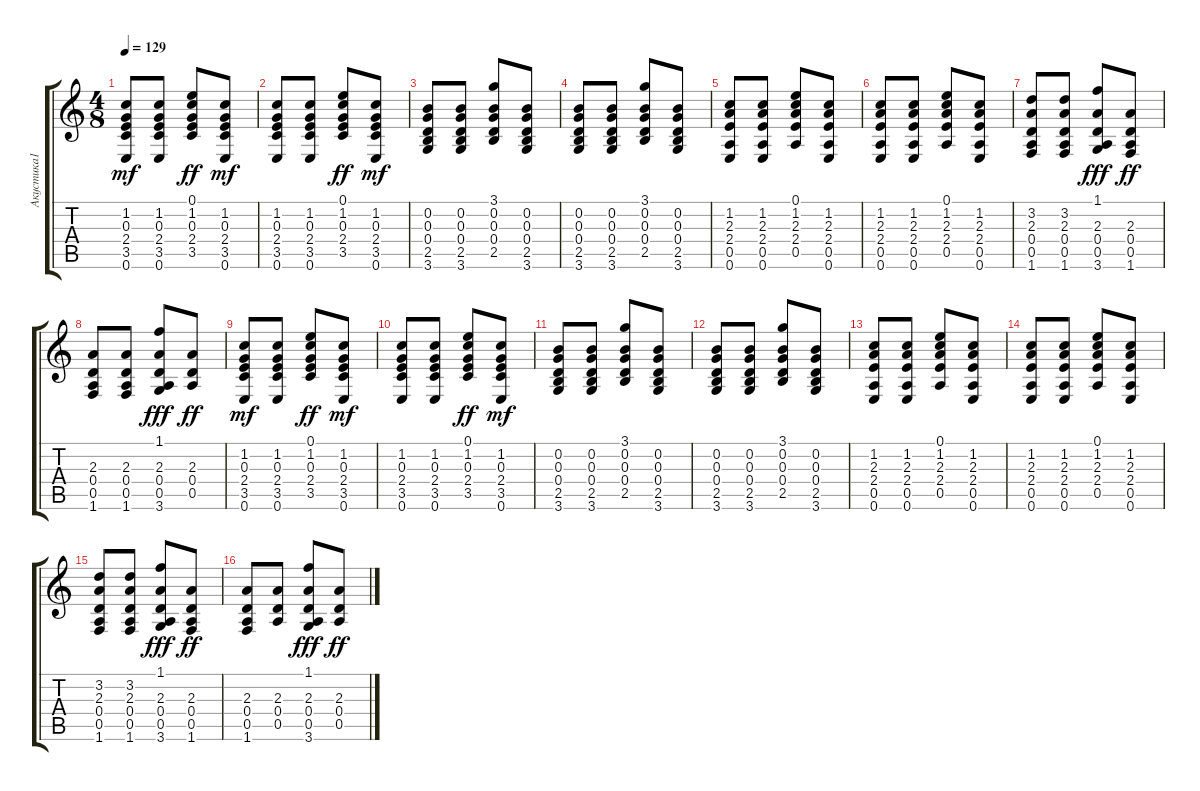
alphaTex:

\track ("Акустика1" "Акустика1") {instrument acousticguitarsteel}
\staff {score tabs}
\tuning (E4 B3 G3 D3 A2 E2) {hide}
\ts (4 8)
\tempo 129
\clef g2
\ks c
(1.2 0.3 2.4 3.5 0.6).8{dy mf} (1.2 0.3 2.4 3.5 0.6).8 (0.1 1.2 0.3 2.4 3.5).8{dy ff} (1.2 0.3 2.4 3.5 0.6).8{dy mf} |
(1.2 0.3 2.4 3.5 0.6).8 (1.2 0.3 2.4 3.5 0.6).8 (0.1 1.2 0.3 2.4 3.5).8{dy ff} (1.2 0.3 2.4 3.5 0.6).8{dy mf} |
(0.2 0.3 0.4 2.5 3.6).8 (0.2 0.3 0.4 2.5 3.6).8 (3.1 0.2 0.3 0.4 2.5).8 (0.2 0.3 0.4 2.5 3.6).8 |
(0.2 0.3 0.4 2.5 3.6).8 (0.2 0.3 0.4 2.5 3.6).8 (3.1 0.2 0.3 0.4 2.5).8 (0.2 0.3 0.4 2.5 3.6).8 |
(1.2 2.3 2.4 0.5 0.6).8 (1.2 2.3 2.4 0.5 0.6).8 (0.1 1.2 2.3 2.4 0.5).8 (1.2 2.3 2.4 0.5 0.6).8 |
(1.2 2.3 2.4 0.5 0.6).8 (1.2 2.3 2.4 0.5 0.6).8 (0.1 1.2 2.3 2.4 0.5).8 (1.2 2.3 2.4 0.5 0.6).8 |
(3.2 2.3 0.4 0.5 1.6).8 (3.2 2.3 0.4 0.5 1.6).8 (1.1 2.3 0.4 0.5 3.6).8{dy fff} (2.3 0.4 0.5 1.6).8{dy ff} |
(2.3 0.4 0.5 1.6).8 (2.3 0.4 0.5 1.6).8 (1.1 2.3 0.4 0.5 3.6).8{dy fff} (2.3 0.4 0.5).8{dy ff} |
(1.2 0.3 2.4 3.5 0.6).8{dy mf} (1.2 0.3 2.4 3.5 0.6).8 (0.1 1.2 0.3 2.4 3.5).8{dy ff} (1.2 0.3 2.4 3.5 0.6).8{dy mf} |
(1.2 0.3 2.4 3.5 0.6).8 (1.2 0.3 2.4 3.5 0.6).8 (0.1 1.2 0.3 2.4 3.5).8{dy ff} (1.2 0.3 2.4 3.5 0.6).8{dy mf} |
(0.2 0.3 0.4 2.5 3.6).8 (0.2 0.3 0.4 2.5 3.6).8 (3.1 0.2 0.3 0.4 2.5).8 (0.2 0.3 0.4 2.5 3.6).8 |
(0.2 0.3 0.4 2.5 3.6).8 (0.2 0.3 0.4 2.5 3.6).8 (3.1 0.2 0.3 0.4 2.5).8 (0.2 0.3 0.4 2.5 3.6).8 |
(1.2 2.3 2.4 0.5 0.6).8 (1.2 2.3 2.4 0.5 0.6).8 (0.1 1.2 2.3 2.4 0.5).8 (1.2 2.3 2.4 0.5 0.6).8 |
(1.2 2.3 2.4 0.5 0.6).8 (1.2 2.3 2.4 0.5 0.6).8 (0.1 1.2 2.3 2.4 0.5).8 (1.2 2.3 2.4 0.5 0.6).8 |
(3.2 2.3 0.4 0.5 1.6).8 (3.2 2.3 0.4 0.5 1.6).8 (1.1 2.3 0.4 0.5 3.6).8{dy fff} (2.3 0.4 0.5 1.6).8{dy ff} |
(2.3 0.4 0.5 1.6).8 (2.3 0.4 0.5).8 (1.1 2.3 0.4 0.5 3.6).8{dy fff} (2.3 0.4 0.5).8{dy ff}
